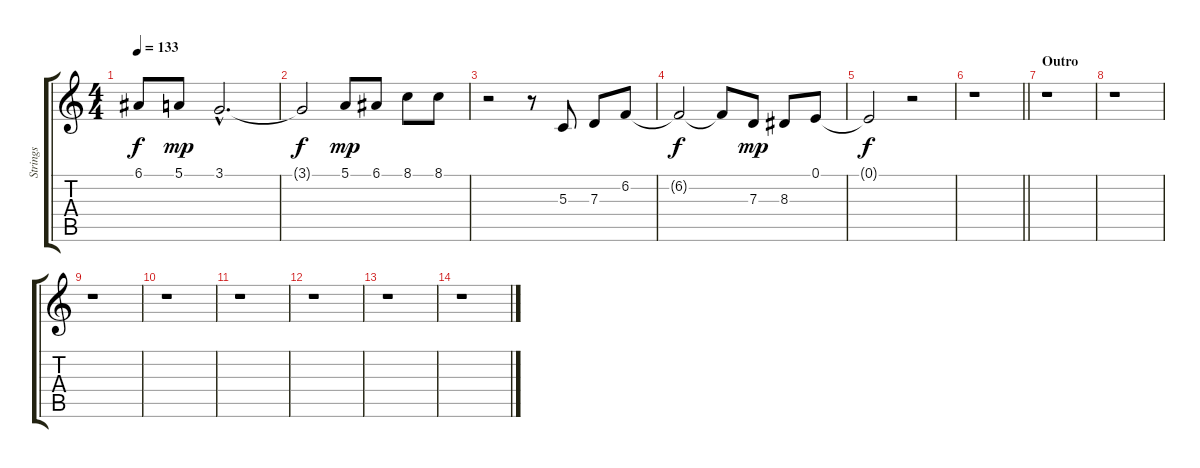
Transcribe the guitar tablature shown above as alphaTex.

\track ("Strings" "Strings") {instrument stringensemble2}
\staff {score tabs}
\tuning (E4 B3 G3 D3 A2 E2) {hide}
\ts (4 4)
\tempo 133
\clef g2
\ks c
6.1{t}.8{dy f} 5.1.8{dy mp} 3.1{hac}.2{d} |
3.1{t}.2{dy f} 5.1.8{dy mp} 6.1.8 8.1.8 8.1.8 |
r.2 r.8 5.3.8 7.3.8 6.2.8 |
6.2{t}.2{dy f} 6.2{t}.8 7.3.8{dy mp} 8.3.8 0.1.8 |
0.1{t}.2{dy f} r.2 |
\barLineRight lightlight
r.1 |
\section ("" "Outro")
r.1 |
r.1 |
r.1 |
r.1 |
r.1 |
r.1 |
r.1 |
r.1
